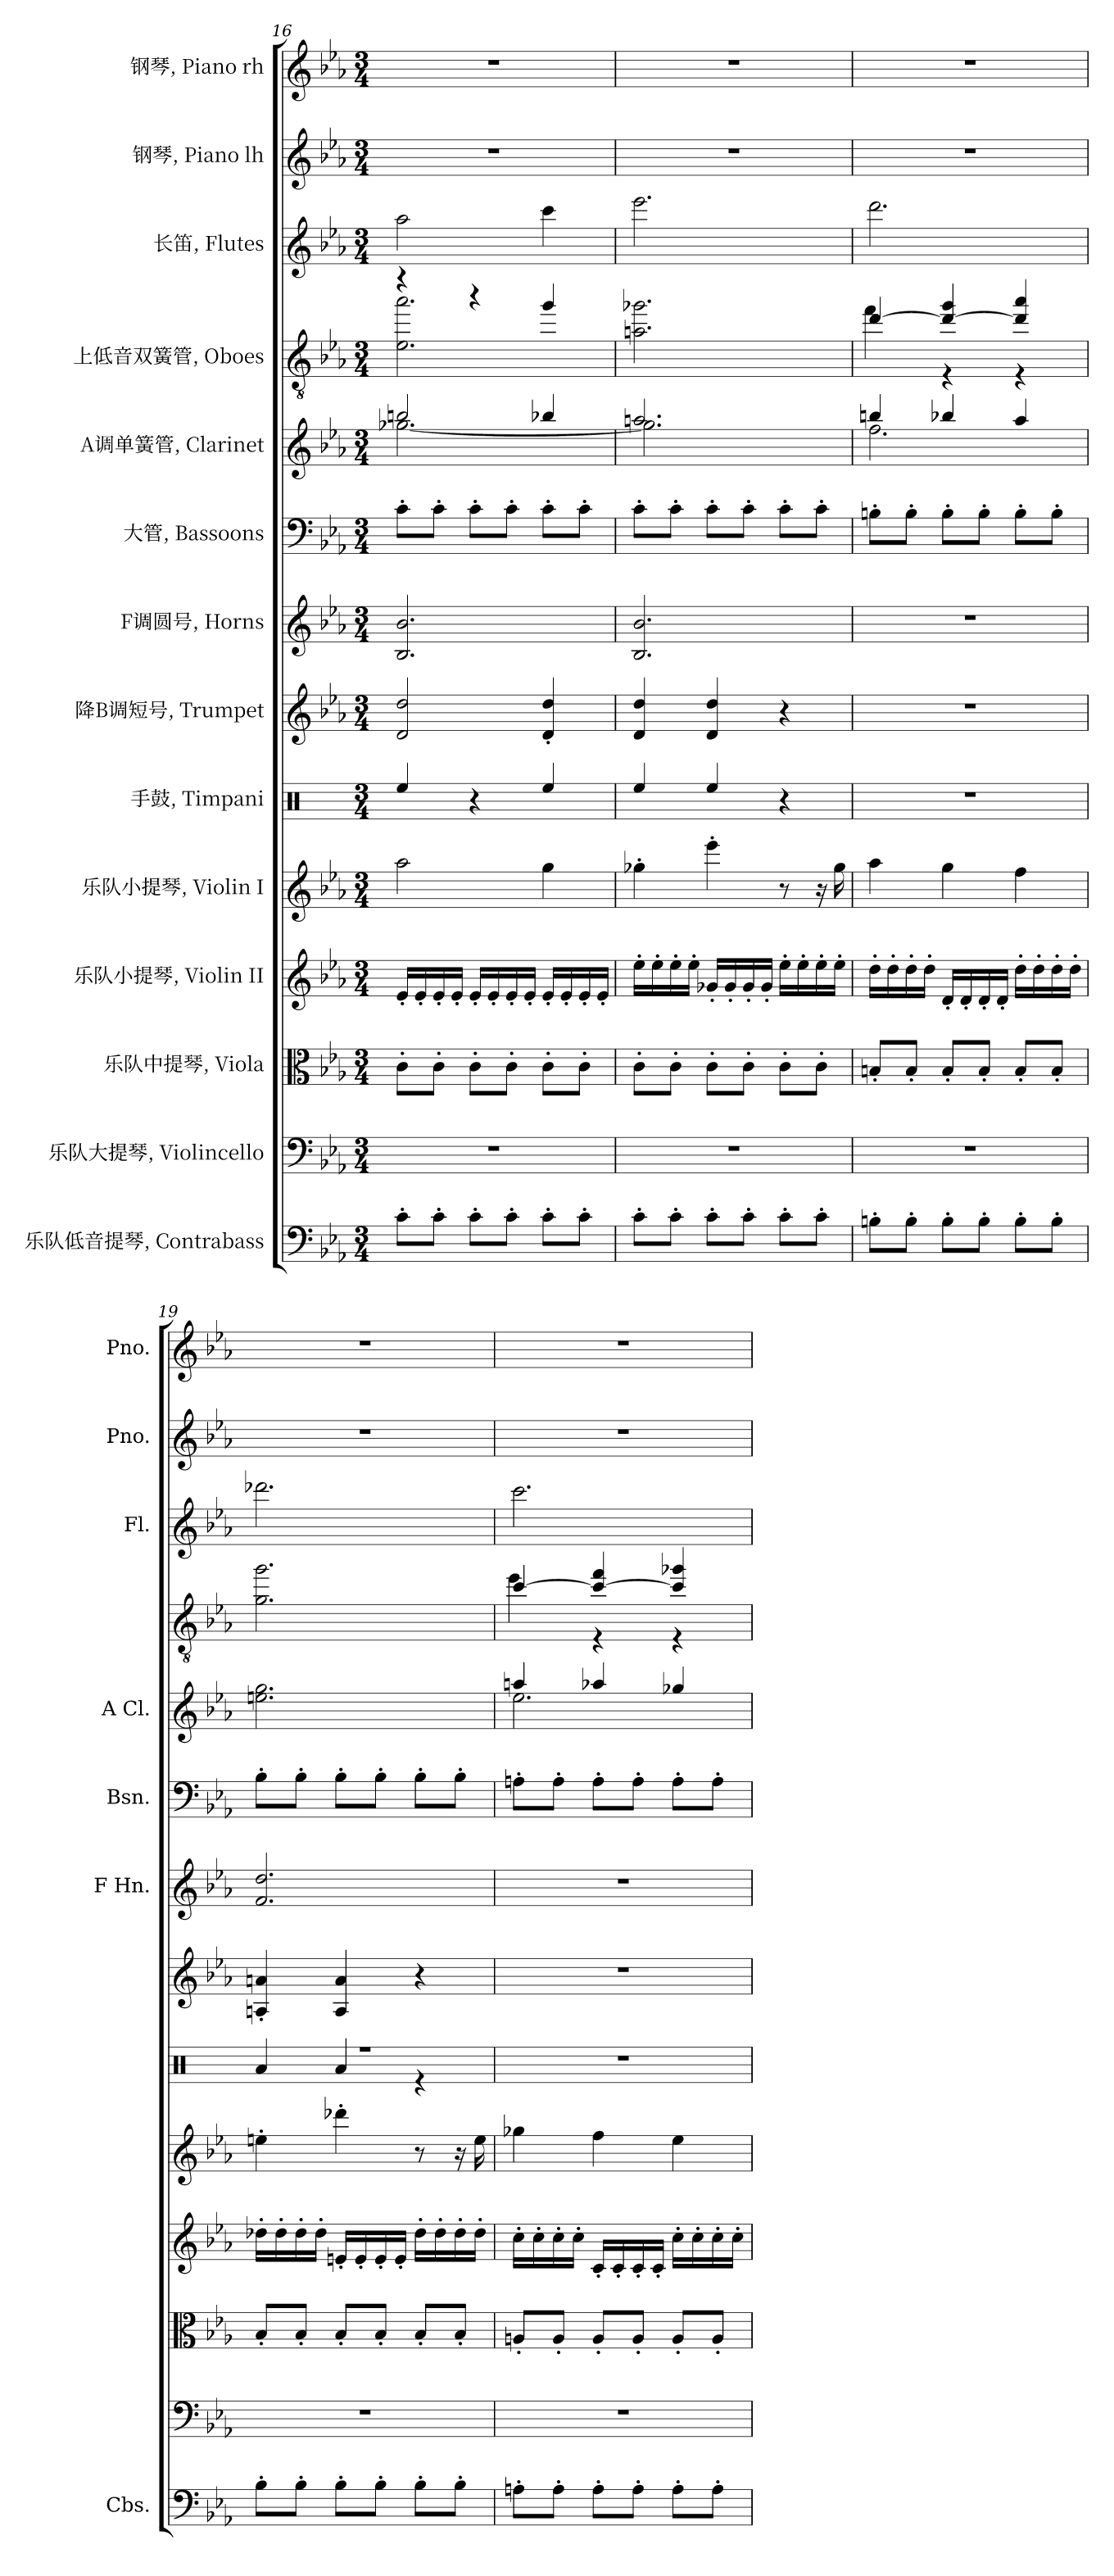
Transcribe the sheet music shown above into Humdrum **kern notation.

**kern	**kern	**kern	**kern	**kern	**kern	**kern	**kern	**kern	**kern	**kern	**kern	**kern	**kern
*part14	*part13	*part12	*part11	*part10	*part9	*part8	*part7	*part6	*part5	*part4	*part3	*part2	*part1
*staff14	*staff13	*staff12	*staff11	*staff10	*staff9	*staff8	*staff7	*staff6	*staff5	*staff4	*staff3	*staff2	*staff1
*I"乐队低音提琴, Contrabass	*I"乐队大提琴, Violincello	*I"乐队中提琴, Viola	*I"乐队小提琴, Violin II	*I"乐队小提琴, Violin I	*I"手鼓, Timpani	*I"降B调短号, Trumpet	*I"F调圆号, Horns	*I"大管, Bassoons	*I"A调单簧管, Clarinet	*I"上低音双簧管, Oboes	*I"长笛, Flutes	*I"钢琴, Piano lh	*I"钢琴, Piano rh
*I'Cbs.	*	*	*	*	*	*	*I'F Hn.	*I'Bsn.	*I'A Cl.	*	*I'Fl.	*I'Pno.	*I'Pno.
*clefF4	*clefF4	*clefC3	*clefG2	*clefG2	*clefX	*clefG2	*clefG2	*clefF4	*clefG2	*clefGv2	*clefG2	*clefG2	*clefG2
*ITrd7c12	*	*	*	*	*	*ITrd1c2	*ITrd4c7	*	*ITrd2c3	*	*	*	*
*k[b-e-a-]	*k[b-e-a-]	*k[b-e-a-]	*k[b-e-a-]	*k[b-e-a-]	*k[]	*k[b-e-a-d-g-]	*k[b-e-a-d-]	*k[b-e-a-]	*k[]	*k[b-e-a-]	*k[b-e-a-]	*k[b-e-a-]	*k[b-e-a-]
*M3/4	*M3/4	*M3/4	*M3/4	*M3/4	*M3/4	*M3/4	*M3/4	*M3/4	*M3/4	*M3/4	*M3/4	*M3/4	*M3/4
=16	=16	=16	=16	=16	=16	=16	=16	=16	=16	=16	=16	=16	=16
*	*	*	*	*	*	*	*	*	*^	*^	*	*	*
8C'\L	2.r	8c'\L	16e-'/LL	2aa-\	4Ree/	2c/ 2cc/	2.E-/ 2.e-/	8c'\L	2gg#X/	[2.ee-X\	4r	2.e-\ 2.aa-\	2aa-\	2.r	2.r
.	.	.	16e-'/	.	.	.	.	.	.	.	.	.	.	.	.
8C'\J	.	8c'\J	16e-'/	.	.	.	.	8c'\J	.	.	.	.	.	.	.
.	.	.	16e-'/JJ	.	.	.	.	.	.	.	.	.	.	.	.
8C'\L	.	8c'\L	16e-'/LL	.	4r	.	.	8c'\L	.	.	4r	.	.	.	.
.	.	.	16e-'/	.	.	.	.	.	.	.	.	.	.	.	.
8C'\J	.	8c'\J	16e-'/	.	.	.	.	8c'\J	.	.	.	.	.	.	.
.	.	.	16e-'/JJ	.	.	.	.	.	.	.	.	.	.	.	.
8C'\L	.	8c'\L	16e-'/LL	4gg\	4Ree/	4c/' 4cc/'	.	8c'\L	4ggn/	.	4gg/	.	4ccc\	.	.
.	.	.	16e-'/	.	.	.	.	.	.	.	.	.	.	.	.
8C'\J	.	8c'\J	16e-'/	.	.	.	.	8c'\J	.	.	.	.	.	.	.
.	.	.	16e-'/JJ	.	.	.	.	.	.	.	.	.	.	.	.
*	*	*	*	*	*	*	*	*	*	*	*v	*v	*	*	*
!!LO:PB:g=z
=17	=17	=17	=17	=17	=17	=17	=17	=17	=17	=17	=17	=17	=17	=17
8C'\L	2.r	8c'\L	16ee-'\LL	4gg-X'\	4Ree/	4c/ 4cc/	2.E-/ 2.e-/	8c'\L	2.ff#X/	2.ee-\]	2.an\ 2.gg-X\	2.eee-\	2.r	2.r
.	.	.	16ee-'\	.	.	.	.	.	.	.	.	.	.	.
8C'\J	.	8c'\J	16ee-'\	.	.	.	.	8c'\J	.	.	.	.	.	.
.	.	.	16ee-'\JJ	.	.	.	.	.	.	.	.	.	.	.
8C'\L	.	8c'\L	16g-X'/LL	4eee-'\	4Ree/	4c/ 4cc/	.	8c'\L	.	.	.	.	.	.
.	.	.	16g-'/	.	.	.	.	.	.	.	.	.	.	.
8C'\J	.	8c'\J	16g-'/	.	.	.	.	8c'\J	.	.	.	.	.	.
.	.	.	16g-'/JJ	.	.	.	.	.	.	.	.	.	.	.
8C'\L	.	8c'\L	16ee-'\LL	8r	4r	4r	.	8c'\L	.	.	.	.	.	.
.	.	.	16ee-'\	.	.	.	.	.	.	.	.	.	.	.
8C'\J	.	8c'\J	16ee-'\	16r	.	.	.	8c'\J	.	.	.	.	.	.
.	.	.	16ee-'\JJ	16gg-\	.	.	.	.	.	.	.	.	.	.
=18	=18	=18	=18	=18	=18	=18	=18	=18	=18	=18	=18	=18	=18	=18
*	*	*	*	*	*	*	*	*	*	*	*^	*	*	*
8BBn'\L	2.r	8Bn'/L	16dd'\LL	4aa-\	2.r	2.r	2.r	8Bn'\L	4gg#X/	2.dd\	[4dd/	4ff\	2.ddd\	2.r	2.r
.	.	.	16dd'\	.	.	.	.	.	.	.	.	.	.	.	.
8BB'\J	.	8B'/J	16dd'\	.	.	.	.	8B'\J	.	.	.	.	.	.	.
.	.	.	16dd'\JJ	.	.	.	.	.	.	.	.	.	.	.	.
8BB'\L	.	8B'/L	16d'/LL	4gg\	.	.	.	8B'\L	4ggn/	.	4dd/_ 4gg/	4r	.	.	.
.	.	.	16d'/	.	.	.	.	.	.	.	.	.	.	.	.
8BB'\J	.	8B'/J	16d'/	.	.	.	.	8B'\J	.	.	.	.	.	.	.
.	.	.	16d'/JJ	.	.	.	.	.	.	.	.	.	.	.	.
8BB'\L	.	8B'/L	16dd'\LL	4ff\	.	.	.	8B'\L	4ff/	.	4dd/] 4aa-/	4r	.	.	.
.	.	.	16dd'\	.	.	.	.	.	.	.	.	.	.	.	.
8BB'\J	.	8B'/J	16dd'\	.	.	.	.	8B'\J	.	.	.	.	.	.	.
.	.	.	16dd'\JJ	.	.	.	.	.	.	.	.	.	.	.	.
*	*	*	*	*	*	*	*	*	*v	*v	*	*	*	*	*
*	*	*	*	*	*	*	*	*	*	*v	*v	*	*	*
=19	=19	=19	=19	=19	=19	=19	=19	=19	=19	=19	=19	=19	=19
*	*	*	*	*	*^	*	*	*	*	*	*	*	*
8BB-'\L	2.r	8B-'/L	16dd-X'\LL	4een'\	2.r	4Ra/	4Gn/' 4gn/'	2.B-/ 2.g/	8B-'\L	2.cc#X\ 2.ee\	2.g\ 2.gg\	2.ddd-X\	2.r	2.r
.	.	.	16dd-'\	.	.	.	.	.	.	.	.	.	.	.
8BB-'\J	.	8B-'/J	16dd-'\	.	.	.	.	.	8B-'\J	.	.	.	.	.
.	.	.	16dd-'\JJ	.	.	.	.	.	.	.	.	.	.	.
8BB-'\L	.	8B-'/L	16en'/LL	4ddd-X'\	.	4Ra/	4G/ 4g/	.	8B-'\L	.	.	.	.	.
.	.	.	16e'/	.	.	.	.	.	.	.	.	.	.	.
8BB-'\J	.	8B-'/J	16e'/	.	.	.	.	.	8B-'\J	.	.	.	.	.
.	.	.	16e'/JJ	.	.	.	.	.	.	.	.	.	.	.
8BB-'\L	.	8B-'/L	16dd-'\LL	8r	.	4r	4r	.	8B-'\L	.	.	.	.	.
.	.	.	16dd-'\	.	.	.	.	.	.	.	.	.	.	.
8BB-'\J	.	8B-'/J	16dd-'\	16r	.	.	.	.	8B-'\J	.	.	.	.	.
.	.	.	16dd-'\JJ	16ee\	.	.	.	.	.	.	.	.	.	.
*	*	*	*	*	*v	*v	*	*	*	*	*	*	*	*
!!LO:PB:g=z
=20	=20	=20	=20	=20	=20	=20	=20	=20	=20	=20	=20	=20	=20
*	*	*	*	*	*	*	*	*	*^	*^	*	*	*
8AAn'\L	2.r	8An'/L	16cc'\LL	4gg-X\	2.r	2.r	2.r	8An'\L	4ff#X/	2.cc\	[4cc/	4ee-\	2.ccc\	2.r	2.r
.	.	.	16cc'\	.	.	.	.	.	.	.	.	.	.	.	.
8AA'\J	.	8A'/J	16cc'\	.	.	.	.	8A'\J	.	.	.	.	.	.	.
.	.	.	16cc'\JJ	.	.	.	.	.	.	.	.	.	.	.	.
8AA'\L	.	8A'/L	16c'/LL	4ff\	.	.	.	8A'\L	4ffn/	.	4cc/_ 4ff/	4r	.	.	.
.	.	.	16c'/	.	.	.	.	.	.	.	.	.	.	.	.
8AA'\J	.	8A'/J	16c'/	.	.	.	.	8A'\J	.	.	.	.	.	.	.
.	.	.	16c'/JJ	.	.	.	.	.	.	.	.	.	.	.	.
8AA'\L	.	8A'/L	16cc'\LL	4ee-\	.	.	.	8A'\L	4ee-X/	.	4cc/] 4gg-X/	4r	.	.	.
.	.	.	16cc'\	.	.	.	.	.	.	.	.	.	.	.	.
8AA'\J	.	8A'/J	16cc'\	.	.	.	.	8A'\J	.	.	.	.	.	.	.
.	.	.	16cc'\JJ	.	.	.	.	.	.	.	.	.	.	.	.
*	*	*	*	*	*	*	*	*	*v	*v	*	*	*	*	*
*	*	*	*	*	*	*	*	*	*	*v	*v	*	*	*
=	=	=	=	=	=	=	=	=	=	=	=	=	=
*-	*-	*-	*-	*-	*-	*-	*-	*-	*-	*-	*-	*-	*-
